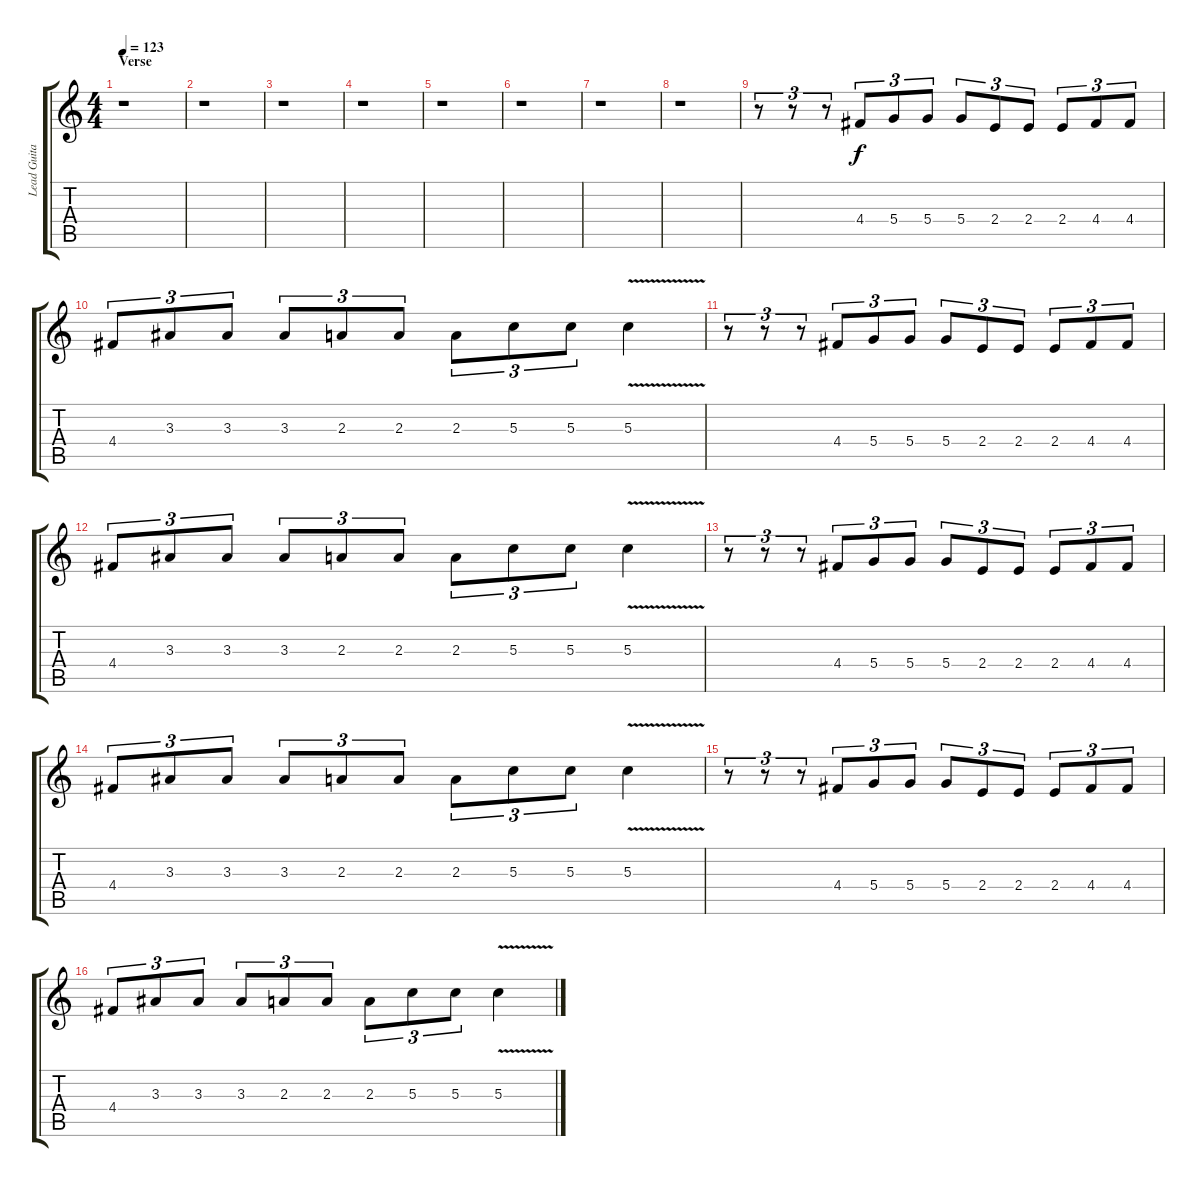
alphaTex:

\track ("Lead Guitar 1" "Lead Guita") {instrument overdrivenguitar}
\staff {score tabs}
\tuning (E4 B3 G3 D3 A2 D2) {hide}
\ts (4 4)
\section ("" "Verse")
\tempo 123
\clef g2
\ks c
r.1{dy mp} |
r.1 |
r.1 |
r.1 |
r.1 |
r.1 |
r.1 |
r.1 |
r.8{tu (3 2)} r.8{tu (3 2)} r.8{tu (3 2)} 4.4.8{tu (3 2) dy f} 5.4.8{tu (3 2)} 5.4.8{tu (3 2)} 5.4.8{tu (3 2)} 2.4.8{tu (3 2)} 2.4.8{tu (3 2)} 2.4.8{tu (3 2)} 4.4.8{tu (3 2)} 4.4.8{tu (3 2)} |
4.4.8{tu (3 2)} 3.3.8{tu (3 2)} 3.3.8{tu (3 2)} 3.3.8{tu (3 2)} 2.3.8{tu (3 2)} 2.3.8{tu (3 2)} 2.3.8{tu (3 2)} 5.3.8{tu (3 2)} 5.3.8{tu (3 2)} 5.3{v}.4 |
r.8{tu (3 2)} r.8{tu (3 2)} r.8{tu (3 2)} 4.4.8{tu (3 2)} 5.4.8{tu (3 2)} 5.4.8{tu (3 2)} 5.4.8{tu (3 2)} 2.4.8{tu (3 2)} 2.4.8{tu (3 2)} 2.4.8{tu (3 2)} 4.4.8{tu (3 2)} 4.4.8{tu (3 2)} |
4.4.8{tu (3 2)} 3.3.8{tu (3 2)} 3.3.8{tu (3 2)} 3.3.8{tu (3 2)} 2.3.8{tu (3 2)} 2.3.8{tu (3 2)} 2.3.8{tu (3 2)} 5.3.8{tu (3 2)} 5.3.8{tu (3 2)} 5.3{v}.4 |
r.8{tu (3 2)} r.8{tu (3 2)} r.8{tu (3 2)} 4.4.8{tu (3 2)} 5.4.8{tu (3 2)} 5.4.8{tu (3 2)} 5.4.8{tu (3 2)} 2.4.8{tu (3 2)} 2.4.8{tu (3 2)} 2.4.8{tu (3 2)} 4.4.8{tu (3 2)} 4.4.8{tu (3 2)} |
4.4.8{tu (3 2)} 3.3.8{tu (3 2)} 3.3.8{tu (3 2)} 3.3.8{tu (3 2)} 2.3.8{tu (3 2)} 2.3.8{tu (3 2)} 2.3.8{tu (3 2)} 5.3.8{tu (3 2)} 5.3.8{tu (3 2)} 5.3{v}.4 |
r.8{tu (3 2)} r.8{tu (3 2)} r.8{tu (3 2)} 4.4.8{tu (3 2)} 5.4.8{tu (3 2)} 5.4.8{tu (3 2)} 5.4.8{tu (3 2)} 2.4.8{tu (3 2)} 2.4.8{tu (3 2)} 2.4.8{tu (3 2)} 4.4.8{tu (3 2)} 4.4.8{tu (3 2)} |
4.4.8{tu (3 2)} 3.3.8{tu (3 2)} 3.3.8{tu (3 2)} 3.3.8{tu (3 2)} 2.3.8{tu (3 2)} 2.3.8{tu (3 2)} 2.3.8{tu (3 2)} 5.3.8{tu (3 2)} 5.3.8{tu (3 2)} 5.3{v}.4
